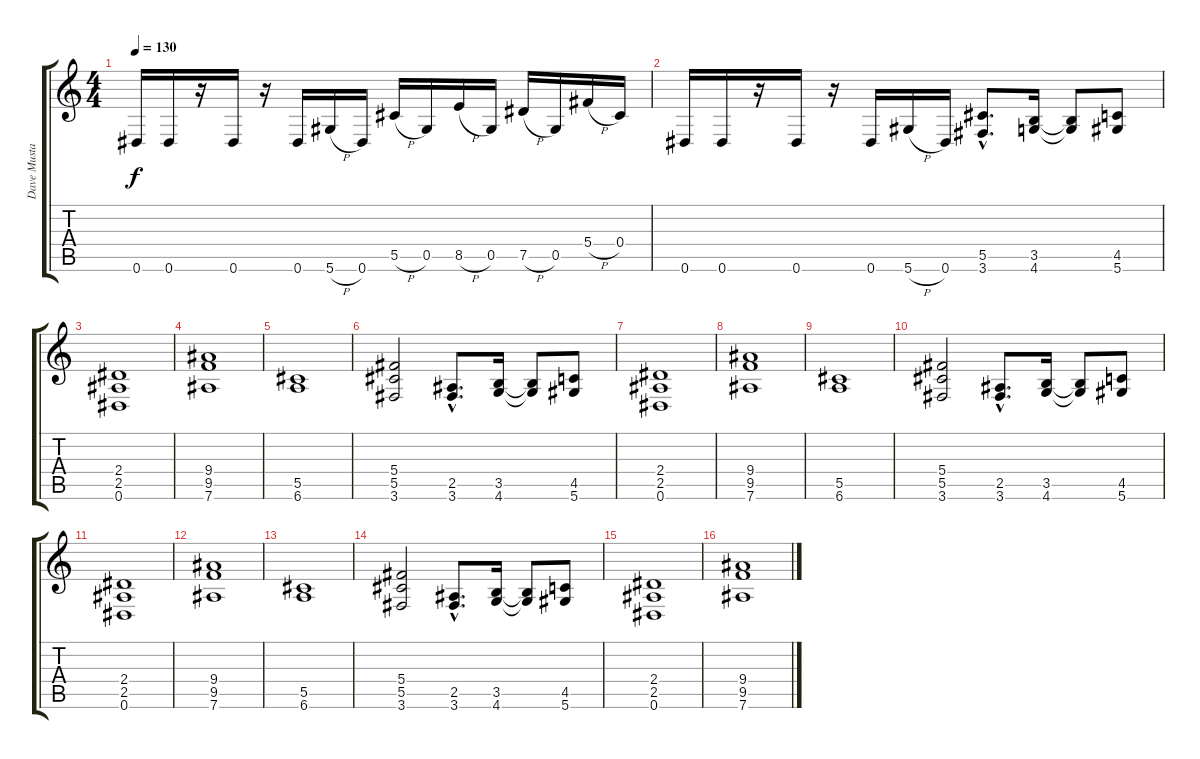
\track ("Dave Mustaine" "Dave Musta") {instrument distortionguitar}
\staff {score tabs}
\tuning (Eb4 Bb3 Gb3 Db3 Ab2 Eb2) {hide}
\ts (4 4)
\tempo 130
\clef g2
\ks c
0.6.16{dy f} 0.6.16 r.16 0.6.16 r.16 0.6.16 5.6{h}.16 0.6.16 5.5{h}.16 0.5.16 8.5{h}.16 0.5.16 7.5{h}.16 0.5.16 5.4{h}.16 0.4.16 |
0.6.16 0.6.16 r.16 0.6.16 r.16 0.6.16 5.6{h}.16 0.6.16 (5.5{hac} 3.6{hac}).8{d} (3.5 4.6).16 (3.5{t} 4.6{t}).8 (4.5 5.6).8 |
(2.4 2.5 0.6).1 |
(9.4 9.5 7.6).1 |
(5.5 6.6).1 |
(5.4 5.5 3.6).2 (2.5{hac} 3.6{hac}).8{d} (3.5 4.6).16 (3.5{t} 4.6{t}).8 (4.5 5.6).8 |
(2.4 2.5 0.6).1 |
(9.4 9.5 7.6).1 |
(5.5 6.6).1 |
(5.4 5.5 3.6).2 (2.5{hac} 3.6{hac}).8{d} (3.5 4.6).16 (3.5{t} 4.6{t}).8 (4.5 5.6).8 |
(2.4 2.5 0.6).1 |
(9.4 9.5 7.6).1 |
(5.5 6.6).1 |
(5.4 5.5 3.6).2 (2.5{hac} 3.6{hac}).8{d} (3.5 4.6).16 (3.5{t} 4.6{t}).8 (4.5 5.6).8 |
(2.4 2.5 0.6).1 |
(9.4 9.5 7.6).1
